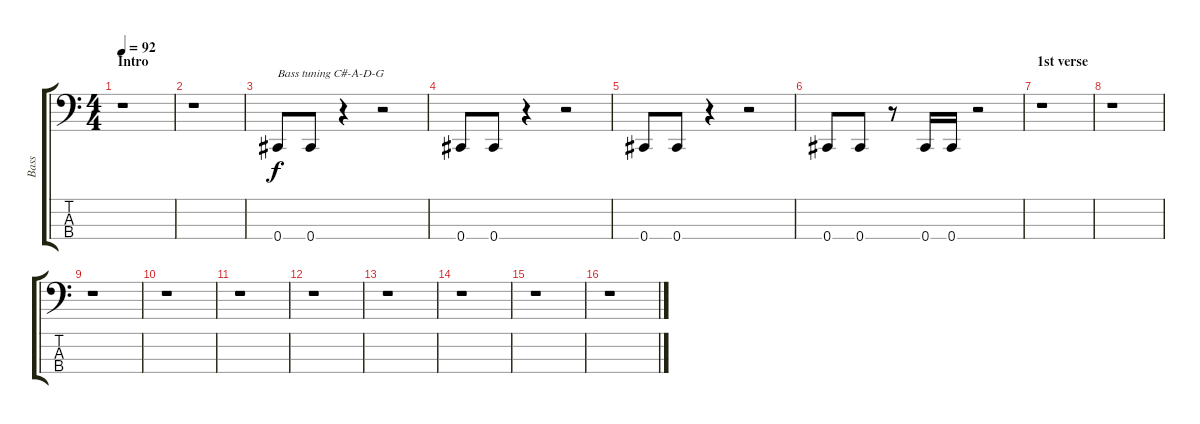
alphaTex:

\track ("Bass" "Bass") {instrument electricbassfinger}
\staff {score tabs}
\tuning (G2 D2 A1 Db1) {hide}
\ts (4 4)
\section ("" "Intro")
\tempo 92
\clef f4
\ks c
r.1{dy f instrument electricbassfinger} |
r.1 |
0.4.8{txt "Bass tuning C#-A-D-G"} 0.4.8 r.4 r.2 |
0.4.8 0.4.8 r.4 r.2 |
0.4.8 0.4.8 r.4 r.2 |
0.4.8 0.4.8 r.8 0.4.16 0.4.16 r.2 |
\section ("" "1st verse")
r.1 |
r.1 |
r.1 |
r.1 |
r.1 |
r.1 |
r.1 |
r.1 |
r.1 |
r.1
